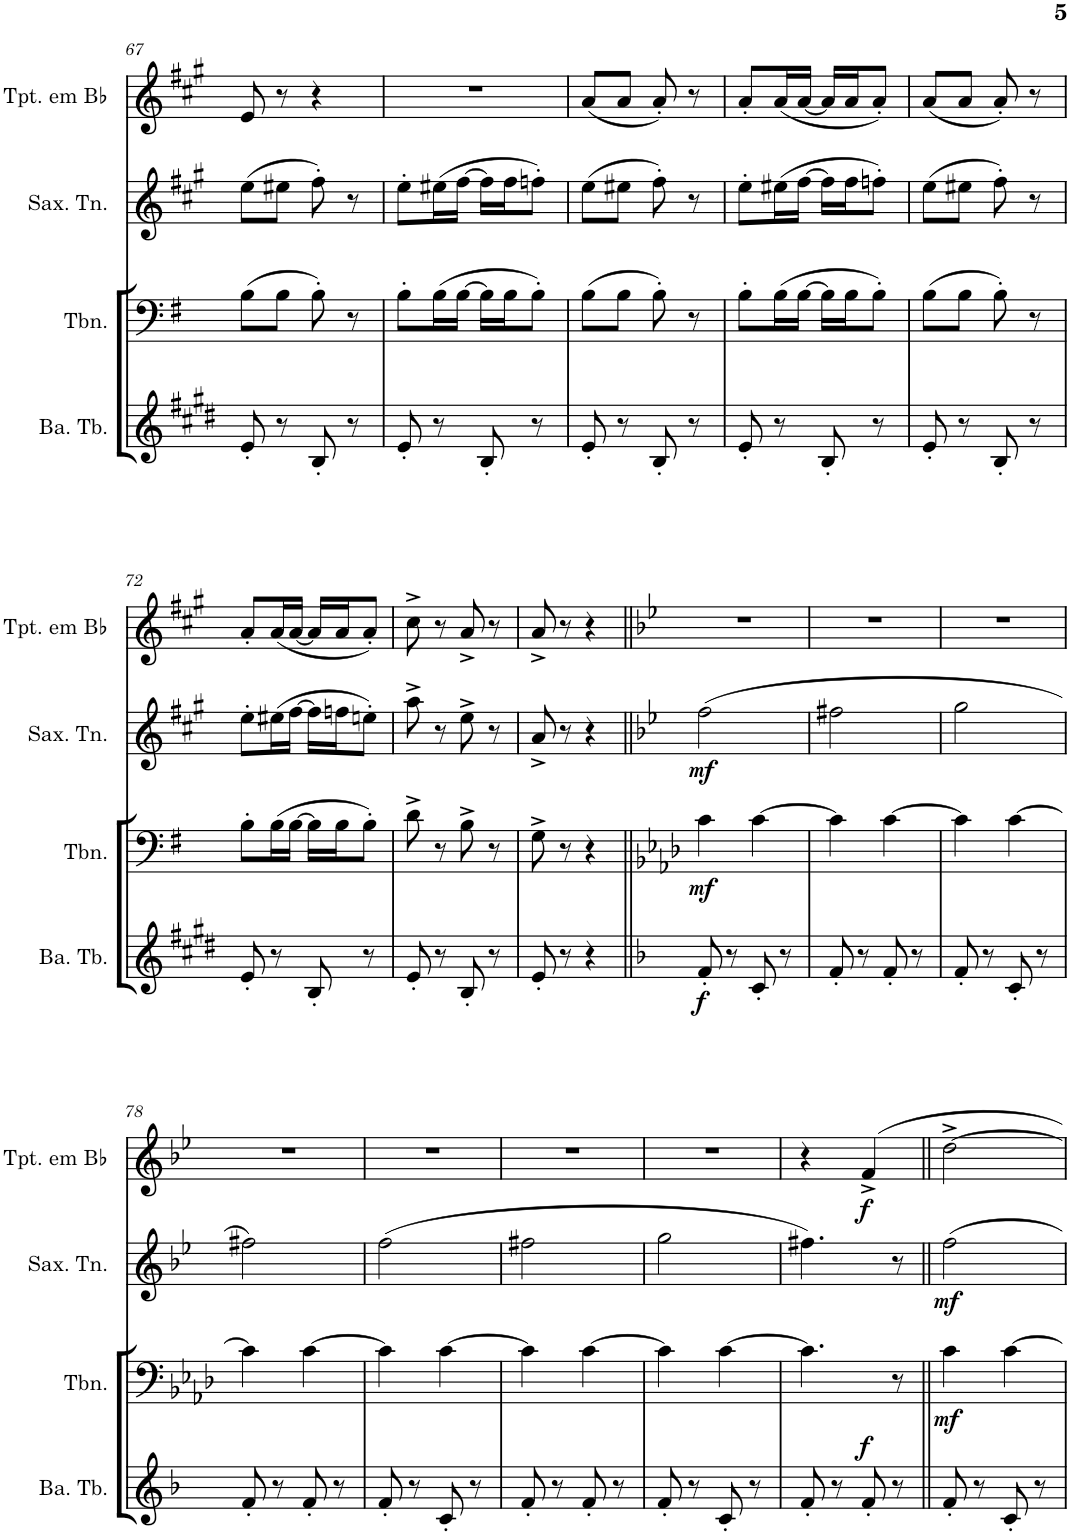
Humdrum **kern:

**kern	**dynam	**kern	**dynam	**kern	**dynam	**kern	**dynam
*part4	*part4	*part3	*part3	*part2	*part2	*part1	*part1
*staff4	*staff4	*staff3	*staff3	*staff2	*staff2	*staff1	*staff1
*I"Bass Tuba	*	*I"Trombone	*	*I"Saxofone Tenor	*	*I"Trompete em Bb	*
*I'Ba. Tb.	*	*I'Tbn.	*	*I'Sax. Tn.	*	*I'Tpt. em Bb	*
!!LO:PB:g=z
*clefG2	*	*clefF4	*	*clefG2	*	*clefG2	*
*Trd12c21	*	*	*	*Trd8c14	*	*Trd1c2	*
*k[f#c#g#d#]	*	*k[f#]	*	*k[f#c#g#]	*	*k[f#c#g#]	*
*M2/4	*	*M2/4	*	*M2/4	*	*M2/4	*
=67	=67	=67	=67	=67	=67	=67	=67
8e'/	.	(>8B\L	.	(>8ee\L	.	8e/	.
8r	.	8B\J	.	8ee#X\J	.	8r	.
8B'/	.	8B'\)	.	8ff#'\)	.	4r	.
8r	.	8r	.	8r	.	.	.
=68	=68	=68	=68	=68	=68	=68	=68
8e'/	.	8B'\L	.	8ee'\L	.	2r	.
8r	.	(>16B\L	.	(>16ee#X\L	.	.	.
.	.	[>16B\JJ	.	[>16ff#\JJ	.	.	.
8B'/	.	16B\LL]	.	16ff#\LL]	.	.	.
.	.	16B\J	.	16ff#\J	.	.	.
8r	.	8B'\J)	.	8ffn'\J)	.	.	.
=69	=69	=69	=69	=69	=69	=69	=69
8e'/	.	(>8B\L	.	(>8ee\L	.	(<8a/L	.
8r	.	8B\J	.	8ee#X\J	.	8a/J	.
8B'/	.	8B'\)	.	8ff#'\)	.	8a'/)	.
8r	.	8r	.	8r	.	8r	.
=70	=70	=70	=70	=70	=70	=70	=70
8e'/	.	8B'\L	.	8ee'\L	.	8a'/L	.
8r	.	(>16B\L	.	(>16ee#X\L	.	(<16a/L	.
.	.	[>16B\JJ	.	[>16ff#\JJ	.	[<16a/JJ	.
8B'/	.	16B\LL]	.	16ff#\LL]	.	16a/LL]	.
.	.	16B\J	.	16ff#\J	.	16a/J	.
8r	.	8B'\J)	.	8ffn'\J)	.	8a'/J)	.
=71	=71	=71	=71	=71	=71	=71	=71
8e'/	.	(>8B\L	.	(>8ee\L	.	(<8a/L	.
8r	.	8B\J	.	8ee#X\J	.	8a/J	.
8B'/	.	8B'\)	.	8ff#'\)	.	8a'/)	.
8r	.	8r	.	8r	.	8r	.
!!LO:LB:g=z
=72	=72	=72	=72	=72	=72	=72	=72
8e'/	.	8B'\L	.	8ee'\L	.	8a'/L	.
8r	.	(>16B\L	.	(>16ee#X\L	.	(<16a/L	.
.	.	[>16B\JJ	.	[>16ff#\JJ	.	[<16a/JJ	.
8B'/	.	16B\LL]	.	16ff#\LL]	.	16a/LL]	.
.	.	16B\J	.	16ffn\J	.	16a/J	.
8r	.	8B'\J)	.	8een'\J)	.	8a'/J)	.
=73	=73	=73	=73	=73	=73	=73	=73
8e'/	.	8d^\	.	8aa^\	.	8cc#^\	.
8r	.	8r	.	8r	.	8r	.
8B'/	.	8B^\	.	8ee^\	.	8a^/	.
8r	.	8r	.	8r	.	8r	.
=74	=74	=74	=74	=74	=74	=74	=74
8e'/	.	8G^\	.	8a^/	.	8a^/	.
8r	.	8r	.	8r	.	8r	.
4r	.	4r	.	4r	.	4r	.
=75||	=75||	=75||	=75||	=75||	=75||	=75||	=75||
*k[b-]	*	*k[b-e-a-d-]	*	*k[b-e-]	*	*k[b-e-]	*
!	!LO:DY:b	!	!LO:DY:b	!	!LO:DY:b	!	!
8f'/	f	4c\	mf	(2ff\	mf	2r	.
8r	.	.	.	.	.	.	.
8c'/	.	[>4c\	.	.	.	.	.
8r	.	.	.	.	.	.	.
=76	=76	=76	=76	=76	=76	=76	=76
8f'/	.	4c\]	.	2ff#X\	.	2r	.
8r	.	.	.	.	.	.	.
8f'/	.	[>4c\	.	.	.	.	.
8r	.	.	.	.	.	.	.
=77	=77	=77	=77	=77	=77	=77	=77
8f'/	.	4c\]	.	2gg\	.	2r	.
8r	.	.	.	.	.	.	.
8c'/	.	[>4c\	.	.	.	.	.
8r	.	.	.	.	.	.	.
!!LO:LB:g=z
=78	=78	=78	=78	=78	=78	=78	=78
8f'/	.	4c\]	.	2ff#X\)	.	2r	.
8r	.	.	.	.	.	.	.
8f'/	.	[>4c\	.	.	.	.	.
8r	.	.	.	.	.	.	.
=79	=79	=79	=79	=79	=79	=79	=79
8f'/	.	4c\]	.	(2ff\	.	2r	.
8r	.	.	.	.	.	.	.
8c'/	.	[>4c\	.	.	.	.	.
8r	.	.	.	.	.	.	.
=80	=80	=80	=80	=80	=80	=80	=80
8f'/	.	4c\]	.	2ff#X\	.	2r	.
8r	.	.	.	.	.	.	.
8f'/	.	[4c\	.	.	.	.	.
8r	.	.	.	.	.	.	.
=81	=81	=81	=81	=81	=81	=81	=81
8f'/	.	4c\]	.	2gg\	.	2r	.
8r	.	.	.	.	.	.	.
8c'/	.	[>4c\	.	.	.	.	.
8r	.	.	.	.	.	.	.
=82	=82	=82	=82	=82	=82	=82	=82
8f'/	.	4.c\]	.	4.ff#X\)	.	4r	.
8r	.	.	.	.	.	.	.
!	!LO:DY:a	!	!	!	!	!	!LO:DY:b
8f'/	f	.	.	.	.	4f^/	f
8r	.	8r	.	8r	.	.	.
=83||	=83||	=83||	=83||	=83||	=83||	=83||	=83||
!	!	!	!LO:DY:b	!	!LO:DY:b	!	!
8f'/	.	4c\	mf	2ff\	mf	[2dd^\	.
8r	.	.	.	.	.	.	.
8c'/	.	[>4c\	.	.	.	.	.
8r	.	.	.	.	.	.	.
=	=	=	=	=	=	=	=
*-	*-	*-	*-	*-	*-	*-	*-
